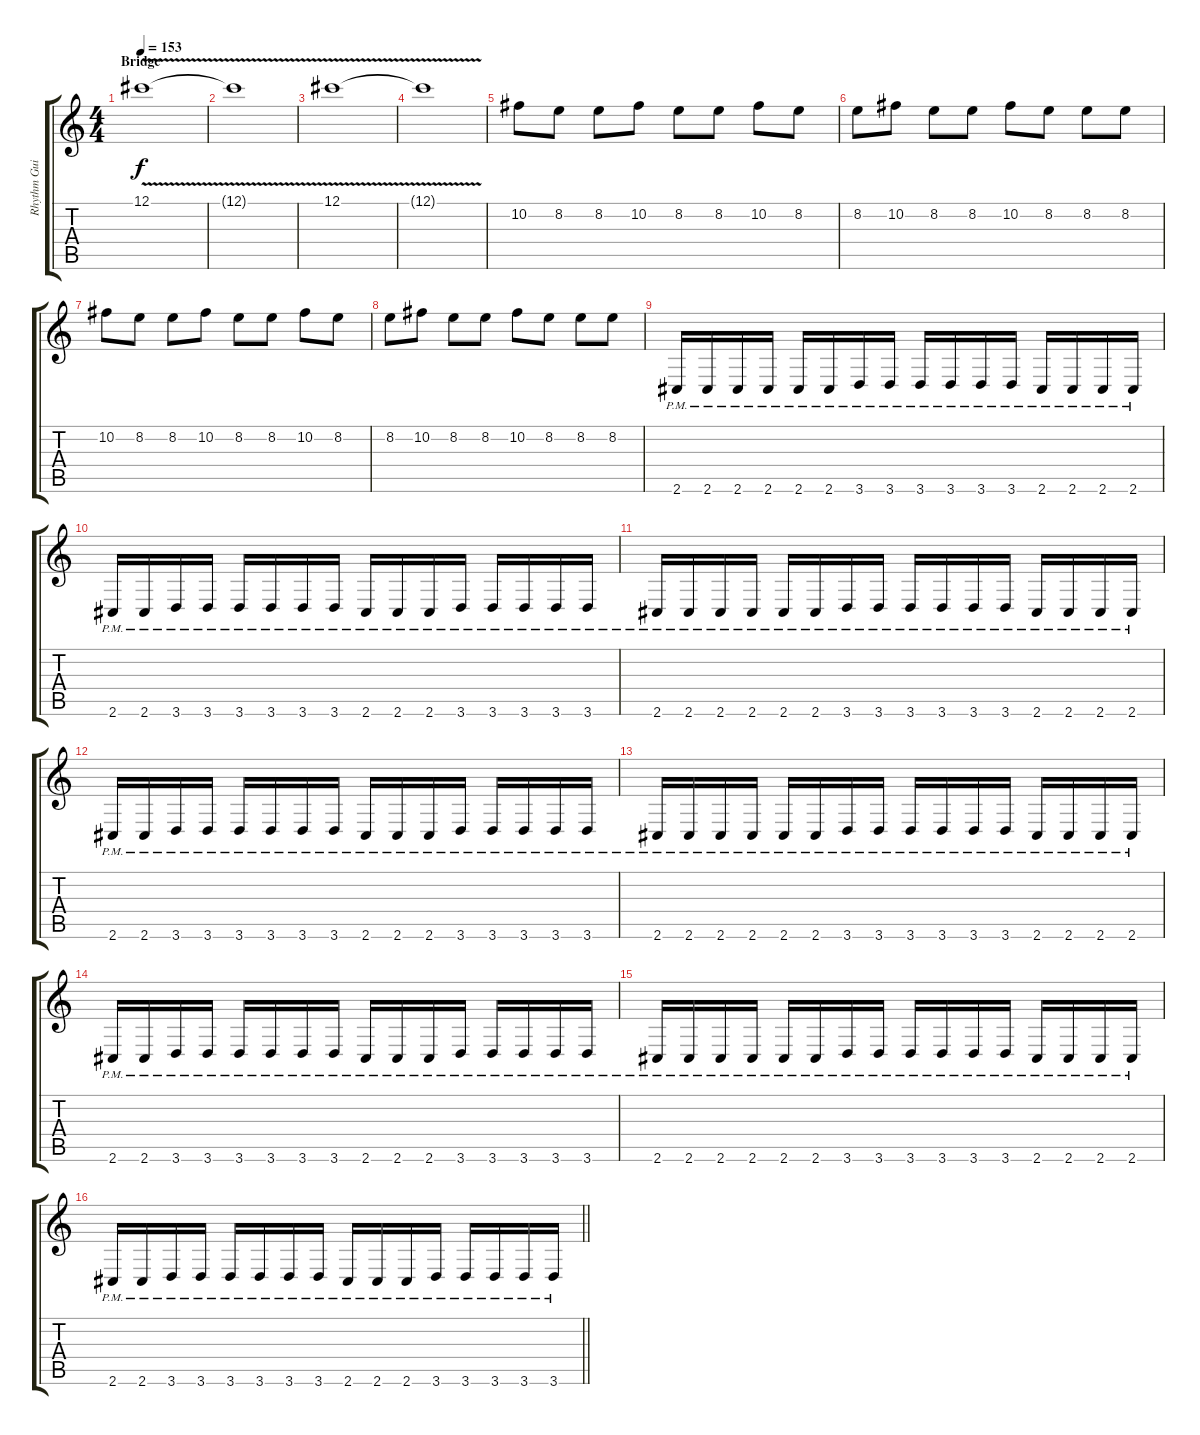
\track ("Rhythm Guitar" "Rhythm Gui") {instrument distortionguitar}
\staff {score tabs}
\tuning (Db4 Ab3 E3 B2 Gb2 B1) {hide}
\ts (4 4)
\section ("" "Bridge")
\tempo 153
\clef g2
\ks c
12.1{v}.1{dy f} |
12.1{v t}.1 |
12.1{v}.1 |
12.1{v t}.1 |
10.2.8 8.2.8 8.2.8 10.2.8 8.2.8 8.2.8 10.2.8 8.2.8 |
8.2.8 10.2.8 8.2.8 8.2.8 10.2.8 8.2.8 8.2.8 8.2.8 |
10.2.8 8.2.8 8.2.8 10.2.8 8.2.8 8.2.8 10.2.8 8.2.8 |
8.2.8 10.2.8 8.2.8 8.2.8 10.2.8 8.2.8 8.2.8 8.2.8 |
2.6{pm}.16 2.6{pm}.16 2.6{pm}.16 2.6{pm}.16 2.6{pm}.16 2.6{pm}.16 3.6{pm}.16 3.6{pm}.16 3.6{pm}.16 3.6{pm}.16 3.6{pm}.16 3.6{pm}.16 2.6{pm}.16 2.6{pm}.16 2.6{pm}.16 2.6{pm}.16 |
2.6{pm}.16 2.6{pm}.16 3.6{pm}.16 3.6{pm}.16 3.6{pm}.16 3.6{pm}.16 3.6{pm}.16 3.6{pm}.16 2.6{pm}.16 2.6{pm}.16 2.6{pm}.16 3.6{pm}.16 3.6{pm}.16 3.6{pm}.16 3.6{pm}.16 3.6{pm}.16 |
2.6{pm}.16 2.6{pm}.16 2.6{pm}.16 2.6{pm}.16 2.6{pm}.16 2.6{pm}.16 3.6{pm}.16 3.6{pm}.16 3.6{pm}.16 3.6{pm}.16 3.6{pm}.16 3.6{pm}.16 2.6{pm}.16 2.6{pm}.16 2.6{pm}.16 2.6{pm}.16 |
2.6{pm}.16 2.6{pm}.16 3.6{pm}.16 3.6{pm}.16 3.6{pm}.16 3.6{pm}.16 3.6{pm}.16 3.6{pm}.16 2.6{pm}.16 2.6{pm}.16 2.6{pm}.16 3.6{pm}.16 3.6{pm}.16 3.6{pm}.16 3.6{pm}.16 3.6{pm}.16 |
2.6{pm}.16 2.6{pm}.16 2.6{pm}.16 2.6{pm}.16 2.6{pm}.16 2.6{pm}.16 3.6{pm}.16 3.6{pm}.16 3.6{pm}.16 3.6{pm}.16 3.6{pm}.16 3.6{pm}.16 2.6{pm}.16 2.6{pm}.16 2.6{pm}.16 2.6{pm}.16 |
2.6{pm}.16 2.6{pm}.16 3.6{pm}.16 3.6{pm}.16 3.6{pm}.16 3.6{pm}.16 3.6{pm}.16 3.6{pm}.16 2.6{pm}.16 2.6{pm}.16 2.6{pm}.16 3.6{pm}.16 3.6{pm}.16 3.6{pm}.16 3.6{pm}.16 3.6{pm}.16 |
2.6{pm}.16 2.6{pm}.16 2.6{pm}.16 2.6{pm}.16 2.6{pm}.16 2.6{pm}.16 3.6{pm}.16 3.6{pm}.16 3.6{pm}.16 3.6{pm}.16 3.6{pm}.16 3.6{pm}.16 2.6{pm}.16 2.6{pm}.16 2.6{pm}.16 2.6{pm}.16 |
\barLineRight lightlight
2.6{pm}.16 2.6{pm}.16 3.6{pm}.16 3.6{pm}.16 3.6{pm}.16 3.6{pm}.16 3.6{pm}.16 3.6{pm}.16 2.6{pm}.16 2.6{pm}.16 2.6{pm}.16 3.6{pm}.16 3.6{pm}.16 3.6{pm}.16 3.6{pm}.16 3.6{pm}.16
